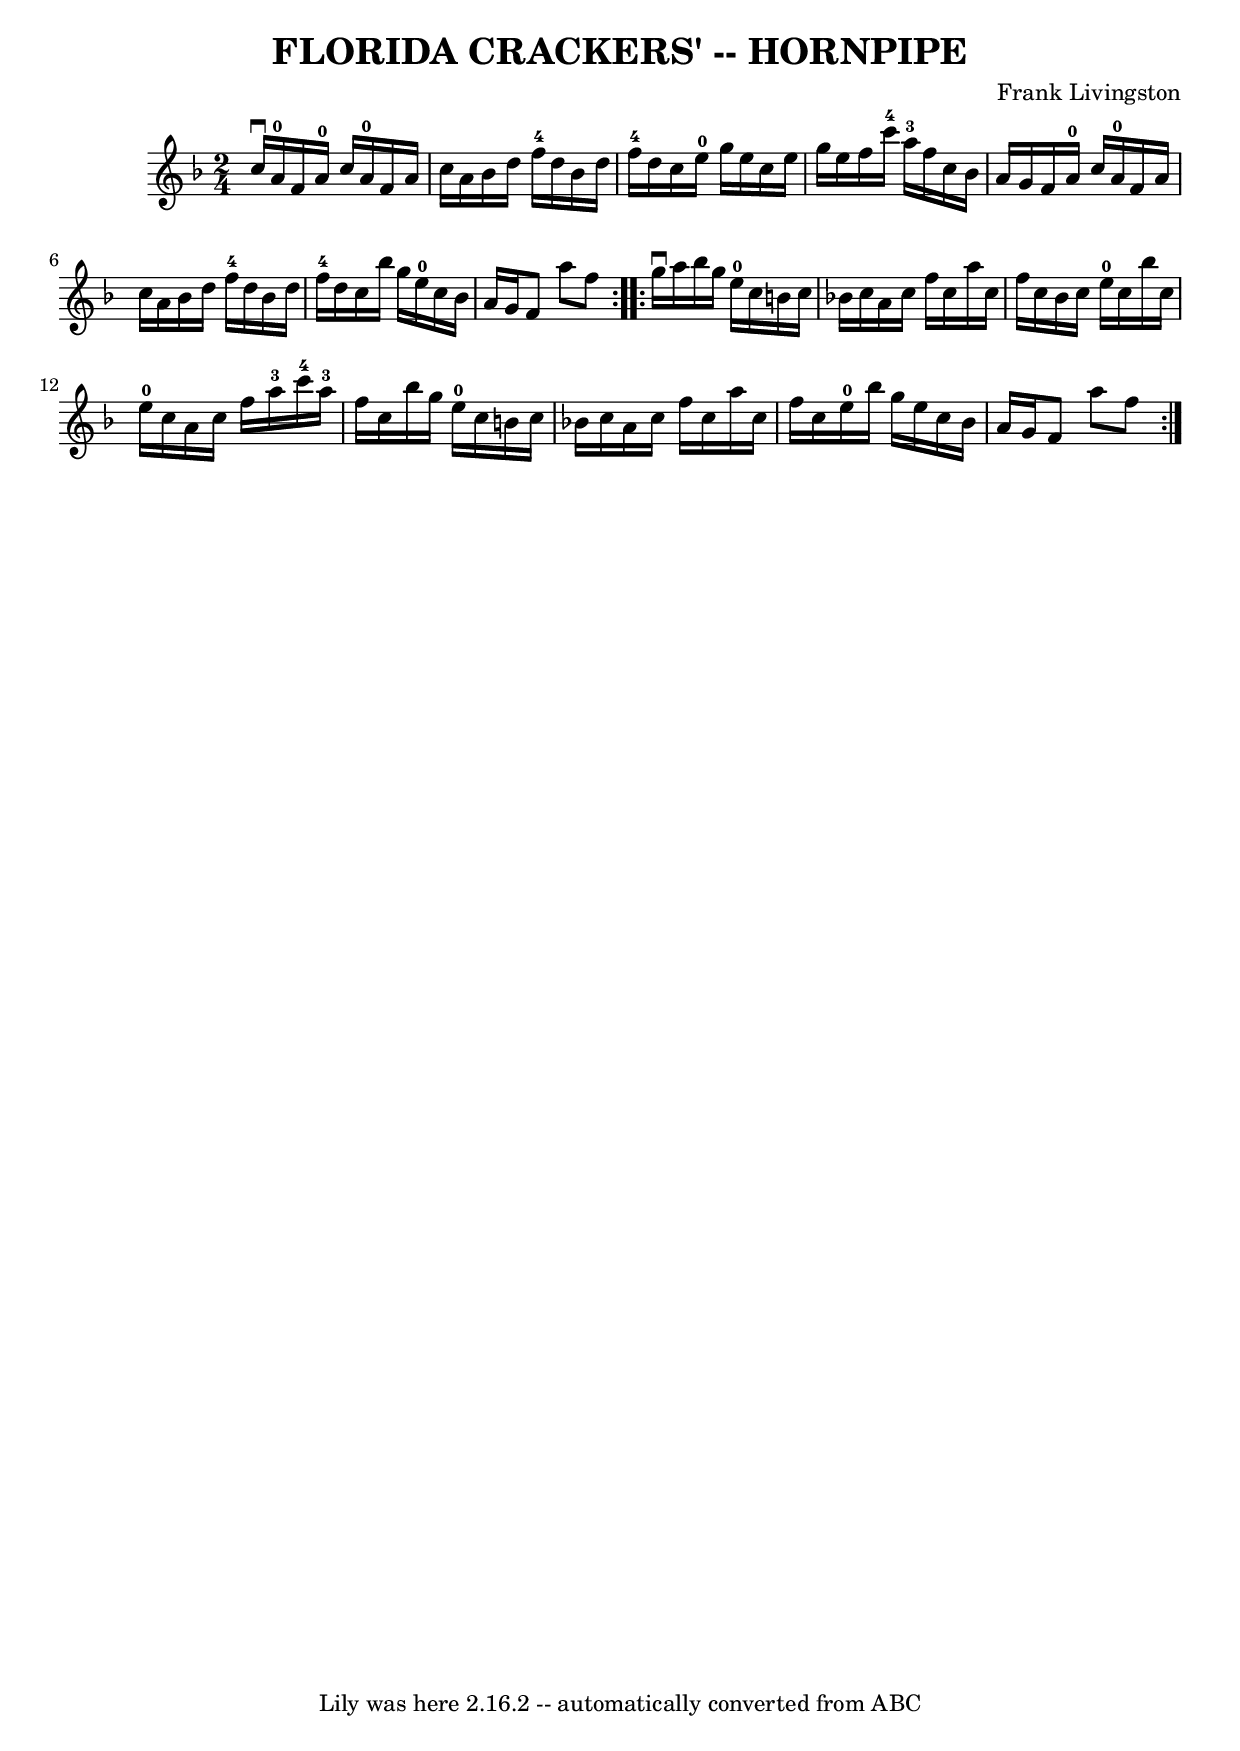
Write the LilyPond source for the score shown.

\version "2.7.40"
\include "Mammoth.ily"
\header {
	%% book = "Ryan's Mammoth Collection of Fiddle Tunes"
	composer = "Frank Livingston"
	crossRefNumber = "1"
	footnotes = ""
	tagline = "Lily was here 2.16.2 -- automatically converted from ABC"
	title = "FLORIDA CRACKERS' -- HORNPIPE"
}
voicedefault =  {


\repeat volta 2 {
\time 2/4 
\key f \major c''16^\downbow a'16-0       |
 f'16    
a'16-0 c''16 a'16-0 f'16 a'16 c''16 a'16    |
   
bes'16 d''16 f''16-4 d''16 bes'16 d''16 f''16-4 d''16  
  |
 c''16 e''16-0 g''16 e''16 c''16 e''16 g''16    
e''16    |
 f''16 c'''16-4 a''16-3 f''16 c''16    
bes'16 a'16 g'16    |
     |
 f'16 a'16-0 c''16    
a'16-0 f'16 a'16 c''16 a'16    |
 bes'16 d''16    
f''16-4 d''16 bes'16 d''16 f''16-4 d''16    |
 c''16 
 bes''16 g''16 e''16-0 c''16 bes'16 a'16 g'16    |
 
 f'8 a''8 f''8    }     \repeat volta 2 { g''16^\downbow a''16      
  |
 bes''16 g''16 e''16-0 c''16 b'16 c''16 bes'!16 
 c''16    |
 a'16 c''16 f''16 c''16 a''16 c''16    
f''16 c''16    |
 bes'16 c''16 e''16-0 c''16 bes''16   
 c''16 e''16-0 c''16    |
 a'16 c''16 f''16 a''16-3 
 c'''16-4 a''16-3 f''16 c''16    |
     |
   
bes''16 g''16 e''16-0 c''16 b'16 c''16 bes'!16 c''16    
|
 a'16 c''16 f''16 c''16 a''16 c''16 f''16 c''16  
  |
 e''16-0 bes''16 g''16 e''16 c''16 bes'16    
a'16 g'16    |
 f'8 a''8 f''8    }   
}

\score{
    <<

	\context Staff="default"
	{
	    \voicedefault 
	}

    >>
	\layout {
	}
	\midi {}
}
